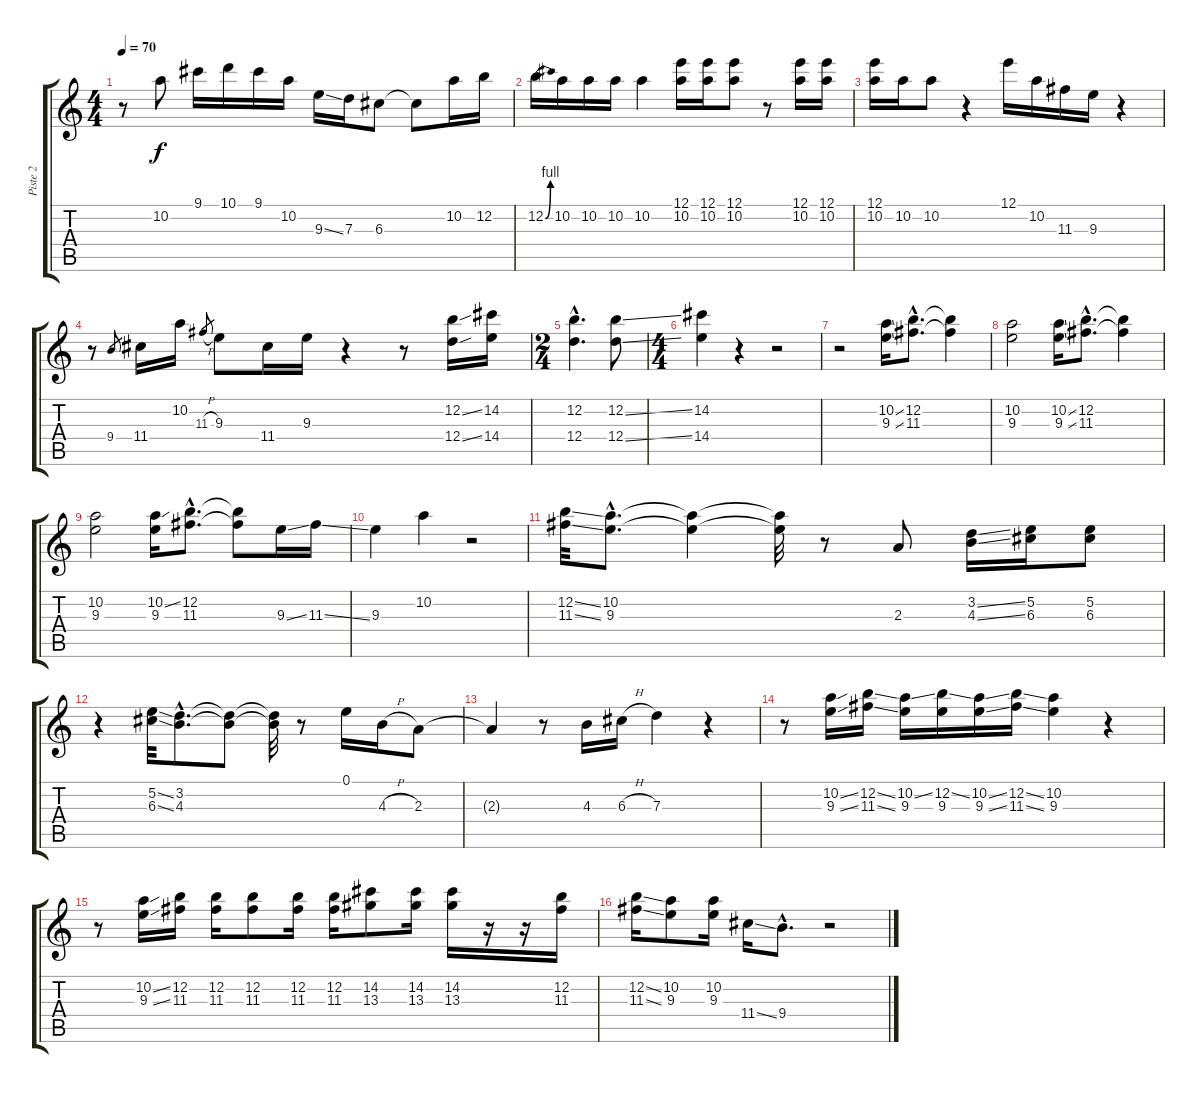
\track ("Piste 2" "Piste 2") {instrument electricguitarclean}
\staff {score tabs}
\tuning (E4 B3 G3 D3 A2 E2) {hide}
\ts (4 4)
\tempo 70
\clef g2
\ks c
r.8{dy f} 10.2.8 9.1.16 10.1.16 9.1.16 10.2.16 9.3{ss}.16 7.3.16 6.3.8 6.3{t}.8 10.2.16 12.2.16 |
12.2{be (bend 0 0 60 4)}.16 10.2.16 10.2.16 10.2.16 10.2.4 (12.1 10.2).16 (12.1 10.2).16 (12.1 10.2).8 r.8 (12.1 10.2).16 (12.1 10.2).16 |
(12.1 10.2).16 10.2.16 10.2.8 r.4 12.1.16 10.2.16 11.3.16 9.3.16 r.4 |
r.8 9.4.8{gr} 11.4.16 10.2.16 11.3{h}.8{gr} 9.3.8 11.4.16 9.3.16 r.4 r.8 (12.2{ss} 12.4{ss}).16 (14.2 14.4).16 |
\ts (2 4)
(12.2{hac} 12.4{hac}).4{d} (12.2{ss} 12.4{ss}).8 |
\ts (4 4)
(14.2 14.4).4 r.4 r.2 |
r.2 (10.2{ss} 9.3{ss}).16 (12.2{hac} 11.3{hac}).8{d} (12.2{t} 11.3{t}).4 |
(10.2 9.3).2 (10.2{ss} 9.3{ss}).16 (12.2{hac} 11.3{hac}).8{d} (12.2{t} 11.3{t}).4 |
(10.2 9.3).2 (10.2{ss} 9.3).16 (12.2{hac} 11.3{hac}).8{d} (12.2{t} 11.3{t}).8 9.3{ss}.16 11.3{ss}.16 |
9.3.4 10.2.4 r.2 |
(12.2{ss} 11.3{ss}).32 (10.2{hac} 9.3{hac}).8{d} (10.2{t} 9.3{t}).4 (10.2{t} 9.3{t}).32 r.8 2.3.8 (3.2{ss} 4.3{ss}).16 (5.2 6.3).16 (5.2 6.3).8 |
r.4 (5.2{ss} 6.3{ss}).32 (3.2{hac} 4.3{hac}).8{d} (3.2{t} 4.3{t}).8 (3.2{t} 4.3{t}).32 r.8 0.1.16 4.3{h}.16 2.3.8 |
2.3{t}.4 r.8 4.3.16 6.3{h}.16 7.3.4 r.4 |
r.8 (10.2{ss} 9.3{ss}).16 (12.2{ss} 11.3{ss}).16 (10.2{ss} 9.3).16 (12.2{ss} 9.3).16 (10.2{ss} 9.3{ss}).16 (12.2{ss} 11.3{ss}).16 (10.2 9.3).4 r.4 |
r.8 (10.2{ss} 9.3{ss}).16 (12.2 11.3).16 (12.2 11.3).16 (12.2 11.3).8 (12.2 11.3).16 (12.2 11.3).16 (14.2 13.3).8 (14.2 13.3).16 (14.2 13.3).16 r.16 r.16 (12.2 11.3).16 |
(12.2{ss} 11.3{ss}).16 (10.2 9.3).8 (10.2 9.3).16 11.4{ss}.16 9.4{hac}.8{d} r.2
